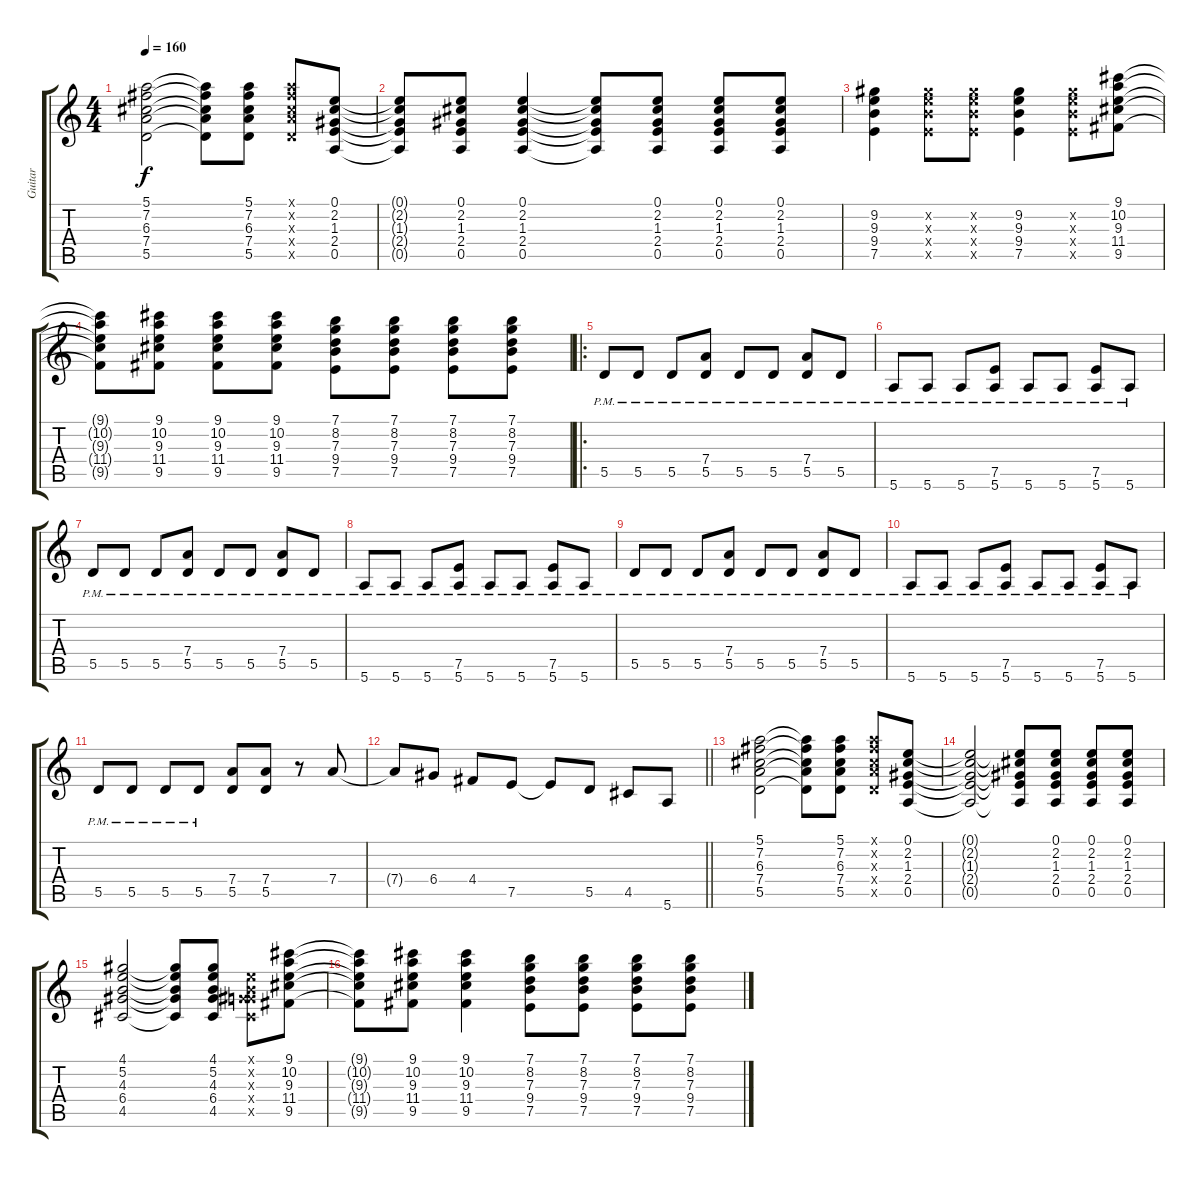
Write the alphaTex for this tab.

\track ("Guitar" "Guitar") {solo instrument electricguitarclean}
\staff {score tabs}
\tuning (E4 B3 G3 D3 A2 E2) {hide}
\ts (4 4)
\tempo 160
\clef g2
\ks c
(5.1 7.2 6.3 7.4 5.5).2{dy f} (5.1{t} 7.2{t} 6.3{t} 7.4{t} 5.5{t}).8 (5.1 7.2 6.3 7.4 5.5).8 (5.1{x} 7.2{x} 6.3{x} 7.4{x} 5.5{x}).8 (0.1 2.2 1.3 2.4 0.5).8 |
(0.1{t} 2.2{t} 1.3{t} 2.4{t} 0.5{t}).8 (0.1 2.2 1.3 2.4 0.5).8 (0.1 2.2 1.3 2.4 0.5).4 (0.1{t} 2.2{t} 1.3{t} 2.4{t} 0.5{t}).8 (0.1 2.2 1.3 2.4 0.5).8 (0.1 2.2 1.3 2.4 0.5).8 (0.1 2.2 1.3 2.4 0.5).8 |
(9.2 9.3 9.4 7.5).4 (9.2{x} 9.3{x} 9.4{x} 7.5{x}).8 (9.2{x} 9.3{x} 9.4{x} 7.5{x}).8 (9.2 9.3 9.4 7.5).4 (9.2{x} 9.3{x} 9.4{x} 7.5{x}).8 (9.1 10.2 9.3 11.4 9.5).8 |
(9.1{t} 10.2{t} 9.3{t} 11.4{t} 9.5{t}).8 (9.1 10.2 9.3 11.4 9.5).8 (9.1 10.2 9.3 11.4 9.5).8 (9.1 10.2 9.3 11.4 9.5).8 (7.1 8.2 7.3 9.4 7.5).8 (7.1 8.2 7.3 9.4 7.5).8 (7.1 8.2 7.3 9.4 7.5).8 (7.1 8.2 7.3 9.4 7.5).8 |
\ro
5.5{pm}.8 5.5{pm}.8 5.5{pm}.8 (7.4{pm} 5.5{pm}).8 5.5{pm}.8 5.5{pm}.8 (7.4{pm} 5.5{pm}).8 5.5{pm}.8 |
5.6{pm}.8 5.6{pm}.8 5.6{pm}.8 (7.5{pm} 5.6{pm}).8 5.6{pm}.8 5.6{pm}.8 (7.5{pm} 5.6{pm}).8 5.6{pm}.8 |
5.5{pm}.8 5.5{pm}.8 5.5{pm}.8 (7.4{pm} 5.5{pm}).8 5.5{pm}.8 5.5{pm}.8 (7.4{pm} 5.5{pm}).8 5.5{pm}.8 |
5.6{pm}.8 5.6{pm}.8 5.6{pm}.8 (7.5{pm} 5.6{pm}).8 5.6{pm}.8 5.6{pm}.8 (7.5{pm} 5.6{pm}).8 5.6{pm}.8 |
5.5{pm}.8 5.5{pm}.8 5.5{pm}.8 (7.4{pm} 5.5{pm}).8 5.5{pm}.8 5.5{pm}.8 (7.4{pm} 5.5{pm}).8 5.5{pm}.8 |
5.6{pm}.8 5.6{pm}.8 5.6{pm}.8 (7.5{pm} 5.6{pm}).8 5.6{pm}.8 5.6{pm}.8 (7.5{pm} 5.6{pm}).8 5.6{pm}.8 |
5.5{pm}.8 5.5{pm}.8 5.5{pm}.8 5.5{pm}.8 (7.4 5.5).8 (7.4 5.5).8 r.8 7.4.8 |
\barLineRight lightlight
7.4{t}.8 6.4.8 4.4.8 7.5.8 7.5{t}.8 5.5.8 4.5.8 5.6.8 |
(5.1 7.2 6.3 7.4 5.5).2 (5.1{t} 7.2{t} 6.3{t} 7.4{t} 5.5{t}).8 (5.1 7.2 6.3 7.4 5.5).8 (5.1{x} 7.2{x} 6.3{x} 7.4{x} 5.5{x}).8 (0.1 2.2 1.3 2.4 0.5).8 |
(0.1{t} 2.2{t} 1.3{t} 2.4{t} 0.5{t}).2 (0.1{t} 2.2{t} 1.3{t} 2.4{t} 0.5{t}).8 (0.1 2.2 1.3 2.4 0.5).8 (0.1 2.2 1.3 2.4 0.5).8 (0.1 2.2 1.3 2.4 0.5).8 |
(4.1 5.2 4.3 6.4 4.5).2 (4.1{t} 5.2{t} 4.3{t} 6.4{t} 4.5{t}).8 (4.1 5.2 4.3 6.4 4.5).8 (0.1{x} 0.2{x} 0.3{x} 6.4{x} 4.5{x}).8 (9.1 10.2 9.3 11.4 9.5).8 |
(9.1{t} 10.2{t} 9.3{t} 11.4{t} 9.5{t}).8 (9.1 10.2 9.3 11.4 9.5).8 (9.1 10.2 9.3 11.4 9.5).4 (7.1 8.2 7.3 9.4 7.5).8 (7.1 8.2 7.3 9.4 7.5).8 (7.1 8.2 7.3 9.4 7.5).8 (7.1 8.2 7.3 9.4 7.5).8
